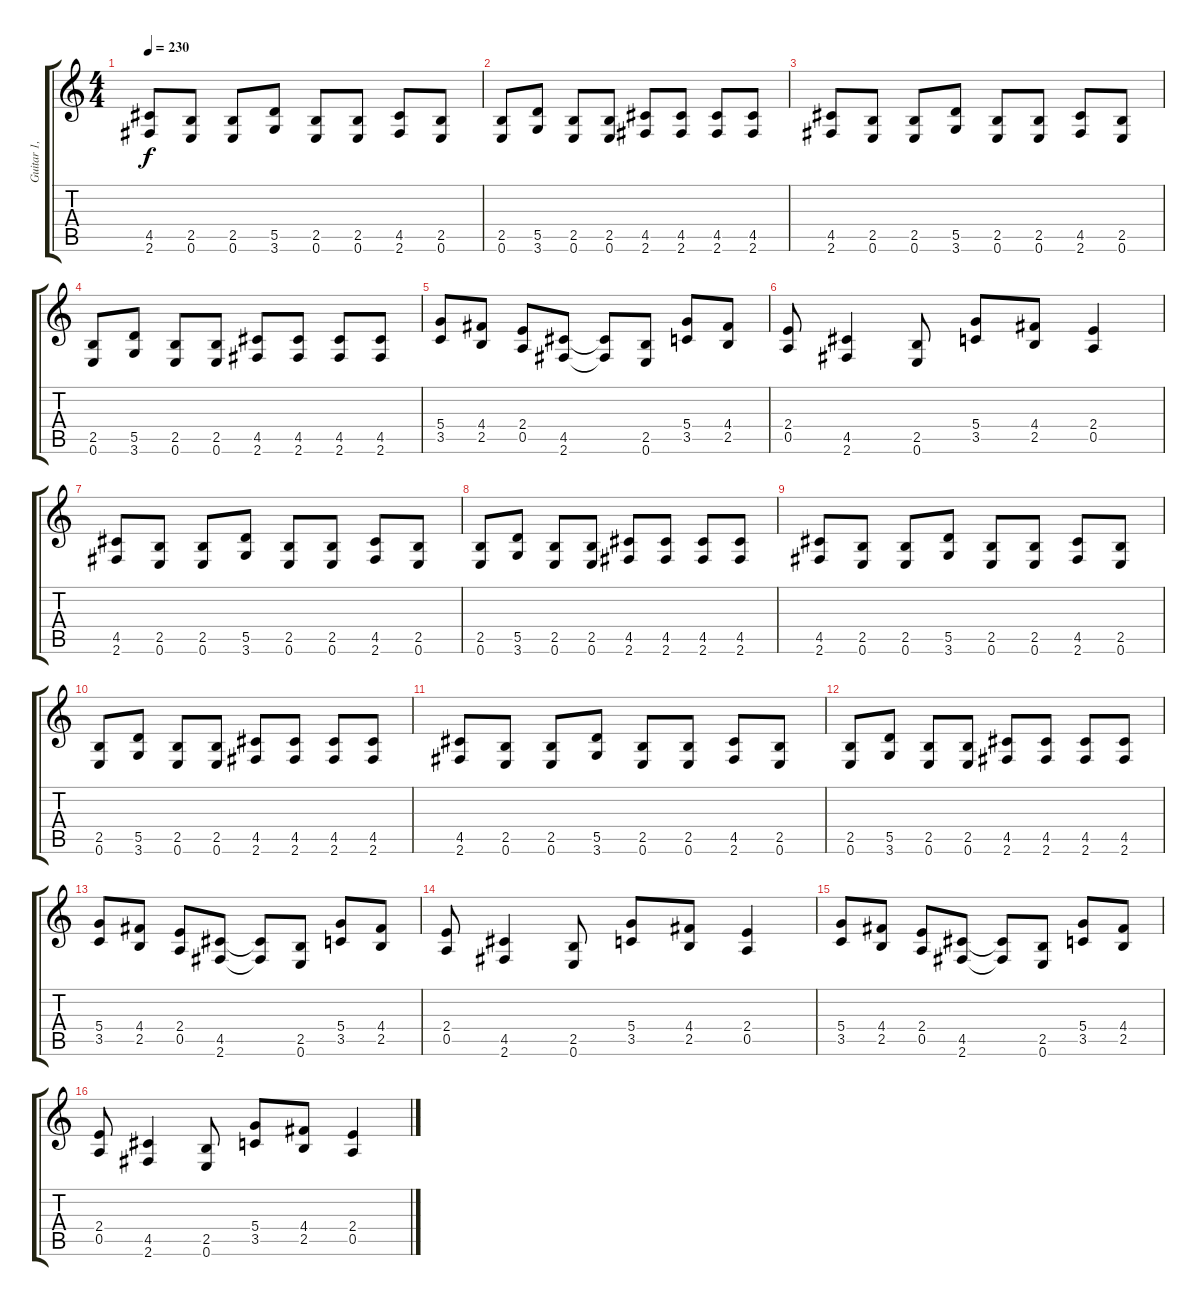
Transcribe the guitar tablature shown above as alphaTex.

\track ("Guitar 1, Dime" "Guitar 1, ") {instrument overdrivenguitar}
\staff {score tabs}
\tuning (E4 B3 G3 D3 A2 E2) {hide}
\ts (4 4)
\tempo 230
\clef g2
\ks c
(4.5 2.6).8{dy f} (2.5 0.6).8 (2.5 0.6).8 (5.5 3.6).8 (2.5 0.6).8 (2.5 0.6).8 (4.5 2.6).8 (2.5 0.6).8 |
(2.5 0.6).8 (5.5 3.6).8 (2.5 0.6).8 (2.5 0.6).8 (4.5 2.6).8 (4.5 2.6).8 (4.5 2.6).8 (4.5 2.6).8 |
(4.5 2.6).8 (2.5 0.6).8 (2.5 0.6).8 (5.5 3.6).8 (2.5 0.6).8 (2.5 0.6).8 (4.5 2.6).8 (2.5 0.6).8 |
(2.5 0.6).8 (5.5 3.6).8 (2.5 0.6).8 (2.5 0.6).8 (4.5 2.6).8 (4.5 2.6).8 (4.5 2.6).8 (4.5 2.6).8 |
(5.4 3.5).8 (4.4 2.5).8 (2.4 0.5).8 (4.5 2.6).8 (4.5{t} 2.6{t}).8 (2.5 0.6).8 (5.4 3.5).8 (4.4 2.5).8 |
(2.4 0.5).8 (4.5 2.6).4 (2.5 0.6).8 (5.4 3.5).8 (4.4 2.5).8 (2.4 0.5).4 |
(4.5 2.6).8 (2.5 0.6).8 (2.5 0.6).8 (5.5 3.6).8 (2.5 0.6).8 (2.5 0.6).8 (4.5 2.6).8 (2.5 0.6).8 |
(2.5 0.6).8 (5.5 3.6).8 (2.5 0.6).8 (2.5 0.6).8 (4.5 2.6).8 (4.5 2.6).8 (4.5 2.6).8 (4.5 2.6).8 |
(4.5 2.6).8 (2.5 0.6).8 (2.5 0.6).8 (5.5 3.6).8 (2.5 0.6).8 (2.5 0.6).8 (4.5 2.6).8 (2.5 0.6).8 |
(2.5 0.6).8 (5.5 3.6).8 (2.5 0.6).8 (2.5 0.6).8 (4.5 2.6).8 (4.5 2.6).8 (4.5 2.6).8 (4.5 2.6).8 |
(4.5 2.6).8 (2.5 0.6).8 (2.5 0.6).8 (5.5 3.6).8 (2.5 0.6).8 (2.5 0.6).8 (4.5 2.6).8 (2.5 0.6).8 |
(2.5 0.6).8 (5.5 3.6).8 (2.5 0.6).8 (2.5 0.6).8 (4.5 2.6).8 (4.5 2.6).8 (4.5 2.6).8 (4.5 2.6).8 |
(5.4 3.5).8 (4.4 2.5).8 (2.4 0.5).8 (4.5 2.6).8 (4.5{t} 2.6{t}).8 (2.5 0.6).8 (5.4 3.5).8 (4.4 2.5).8 |
(2.4 0.5).8 (4.5 2.6).4 (2.5 0.6).8 (5.4 3.5).8 (4.4 2.5).8 (2.4 0.5).4 |
(5.4 3.5).8 (4.4 2.5).8 (2.4 0.5).8 (4.5 2.6).8 (4.5{t} 2.6{t}).8 (2.5 0.6).8 (5.4 3.5).8 (4.4 2.5).8 |
(2.4 0.5).8 (4.5 2.6).4 (2.5 0.6).8 (5.4 3.5).8 (4.4 2.5).8 (2.4 0.5).4
